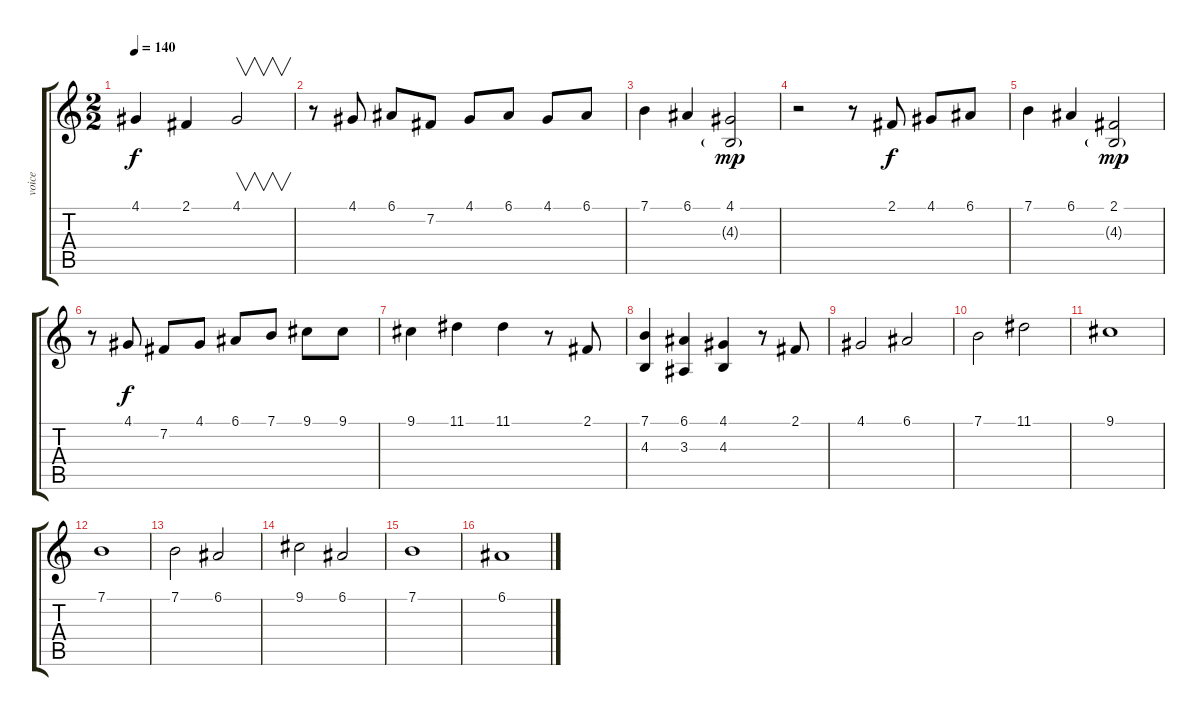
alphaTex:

\track ("voice" "voice") {instrument flute}
\staff {score tabs}
\tuning (E4 B3 G3 D3 A2 E2) {hide}
\ts (2 2)
\tempo 140
\clef g2
\ks c
4.1.4{dy f} 2.1.4 4.1.2{v} |
r.8 4.1.8 6.1.8 7.2.8 4.1.8 6.1.8 4.1.8 6.1.8 |
7.1.4 6.1.4 (4.1 4.3{g}).2{dy mp} |
r.2 r.8 2.1.8{dy f} 4.1.8 6.1.8 |
7.1.4 6.1.4 (2.1 4.3{g}).2{dy mp} |
r.8 4.1.8{dy f} 7.2.8 4.1.8 6.1.8 7.1.8 9.1.8 9.1.8 |
9.1.4 11.1.4 11.1.4 r.8 2.1.8 |
(7.1 4.3).4 (6.1 3.3).4 (4.1 4.3).4 r.8 2.1.8 |
4.1.2 6.1.2 |
7.1.2 11.1.2 |
9.1.1 |
7.1.1 |
7.1.2 6.1.2 |
9.1.2 6.1.2 |
7.1.1 |
6.1.1
